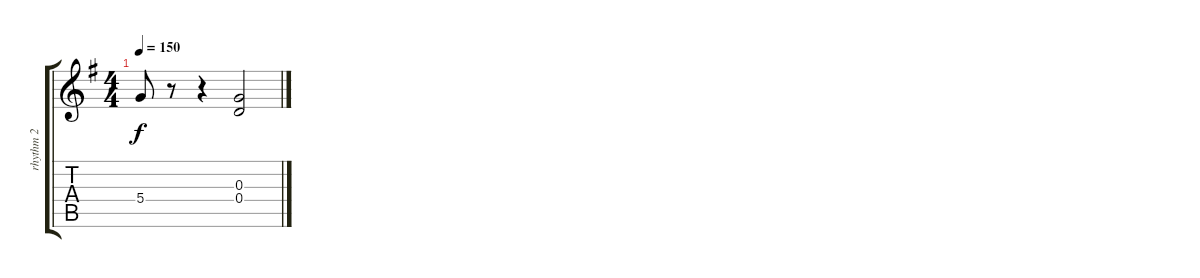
\track ("rhythm 2" "rhythm 2") {instrument acousticguitarnylon}
\staff {score tabs}
\tuning (E4 B3 G3 D3 A2 E2) {hide}
\ts (4 4)
\tempo 150
\clef g2
\ks g
5.4.8{dy f} r.8 r.4 (0.3 0.4).2
